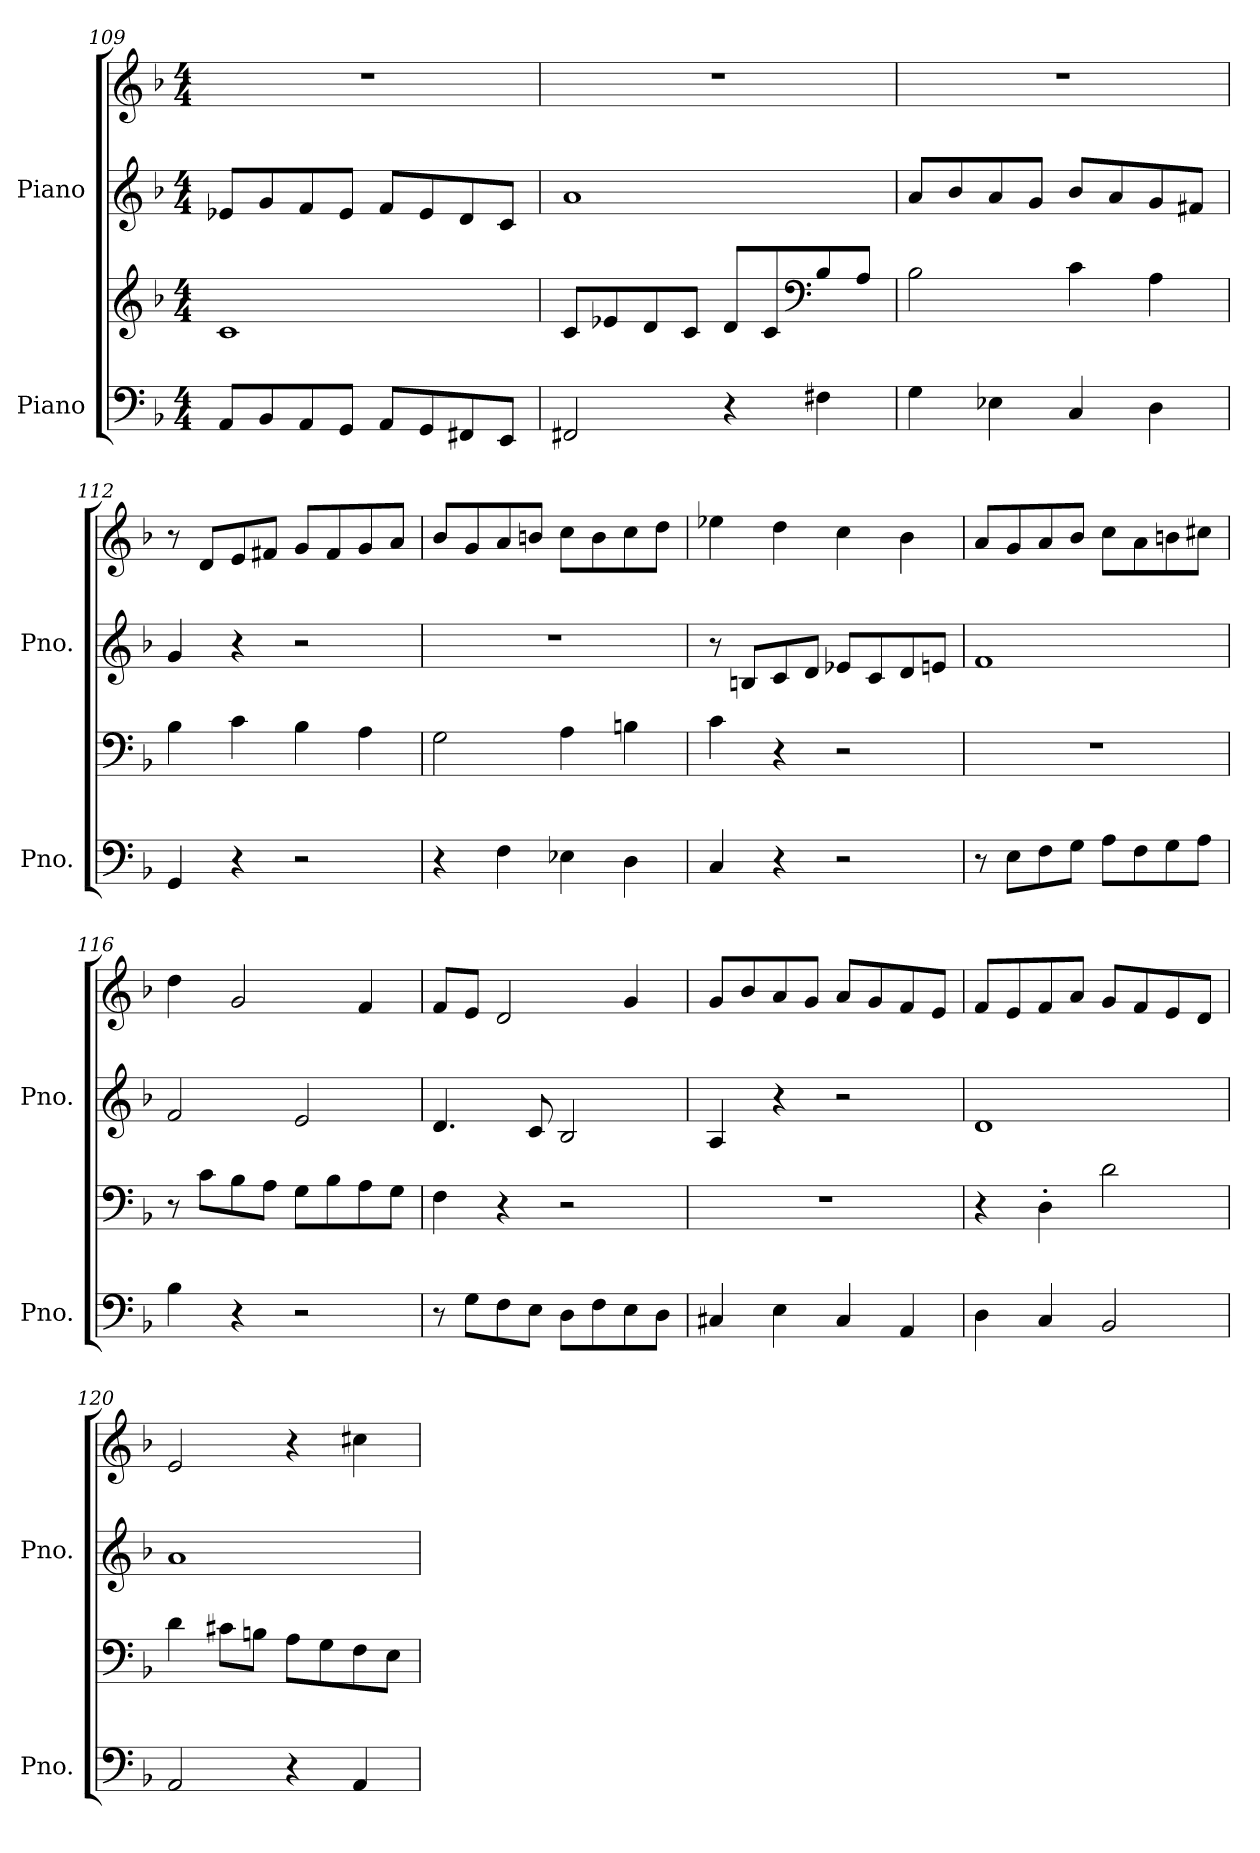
**kern	**kern	**kern	**kern
*part2	*part2	*part1	*part1
*staff4	*staff3	*staff2	*staff1
*I"Piano	*	*I"Piano	*
*I'Pno.	*	*I'Pno.	*
*clefF4	*clefG2	*clefG2	*clefG2
*k[b-]	*k[b-]	*k[b-]	*k[b-]
*M4/4	*M4/4	*M4/4	*M4/4
=109	=109	=109	=109
8AA/L	1c	8e-X/L	1r
8BB-/	.	8g/	.
8AA/	.	8f/	.
8GG/J	.	8e-/J	.
8AA/L	.	8f/L	.
8GG/	.	8e-/	.
8FF#X/	.	8d/	.
8EE/J	.	8c/J	.
=110	=110	=110	=110
2FF#X/	8c/L	1a	1r
.	8e-X/	.	.
.	8d/	.	.
.	8c/J	.	.
4r	8d/L	.	.
.	8c/	.	.
*	*clefF4	*	*
4F#X\	8B-/	.	.
.	8A/J	.	.
!!LO:LB:g=z
=111	=111	=111	=111
4G\	2B-\	8a/L	1r
.	.	8b-/	.
4E-X\	.	8a/	.
.	.	8g/J	.
4C/	4c\	8b-/L	.
.	.	8a/	.
4D\	4A\	8g/	.
.	.	8f#X/J	.
=112	=112	=112	=112
4GG/	4B-\	4g/	8r
.	.	.	8d/L
4r	4c\	4r	8e/
.	.	.	8f#X/J
2r	4B-\	2r	8g/L
.	.	.	8f#/
.	4A\	.	8g/
.	.	.	8a/J
=113	=113	=113	=113
4r	2G\	1r	8b-/L
.	.	.	8g/
4F\	.	.	8a/
.	.	.	8bn/J
4E-X\	4A\	.	8cc\L
.	.	.	8b\
4D\	4Bn\	.	8cc\
.	.	.	8dd\J
=114	=114	=114	=114
4C/	4c\	8r	4ee-X\
.	.	8Bn/L	.
4r	4r	8c/	4dd\
.	.	8d/J	.
2r	2r	8e-X/L	4cc\
.	.	8c/	.
.	.	8d/	4b-\
.	.	8en/J	.
!!LO:LB:g=z
=115	=115	=115	=115
8r	1r	1f	8a/L
8E\L	.	.	8g/
8F\	.	.	8a/
8G\J	.	.	8b-/J
8A\L	.	.	8cc\L
8F\	.	.	8a\
8G\	.	.	8bn\
8A\J	.	.	8cc#X\J
=116	=116	=116	=116
4B-\	8r	2f/	4dd\
.	8c\L	.	.
4r	8B-\	.	2g/
.	8A\J	.	.
2r	8G\L	2e/	.
.	8B-\	.	.
.	8A\	.	4f/
.	8G\J	.	.
=117	=117	=117	=117
8r	4F\	4.d/	8f/L
8G\L	.	.	8e/J
8F\	4r	.	2d/
8E\J	.	8c/	.
8D\L	2r	2B-/	.
8F\	.	.	.
8E\	.	.	4g/
8D\J	.	.	.
=118	=118	=118	=118
4C#X/	1r	4A/	8g/L
.	.	.	8b-/
4E\	.	4r	8a/
.	.	.	8g/J
4C#/	.	2r	8a/L
.	.	.	8g/
4AA/	.	.	8f/
.	.	.	8e/J
!!LO:PB:g=z
=119	=119	=119	=119
4D\	4r	1d	8f/L
.	.	.	8e/
4C/	4D'\	.	8f/
.	.	.	8a/J
2BB-/	2d\	.	8g/L
.	.	.	8f/
.	.	.	8e/
.	.	.	8d/J
=120	=120	=120	=120
2AA/	4d\	1a	2e/
.	8c#X\L	.	.
.	8Bn\J	.	.
4r	8A\L	.	4r
.	8G\	.	.
4AA/	8F\	.	4cc#X\
.	8E\J	.	.
=	=	=	=
*-	*-	*-	*-
